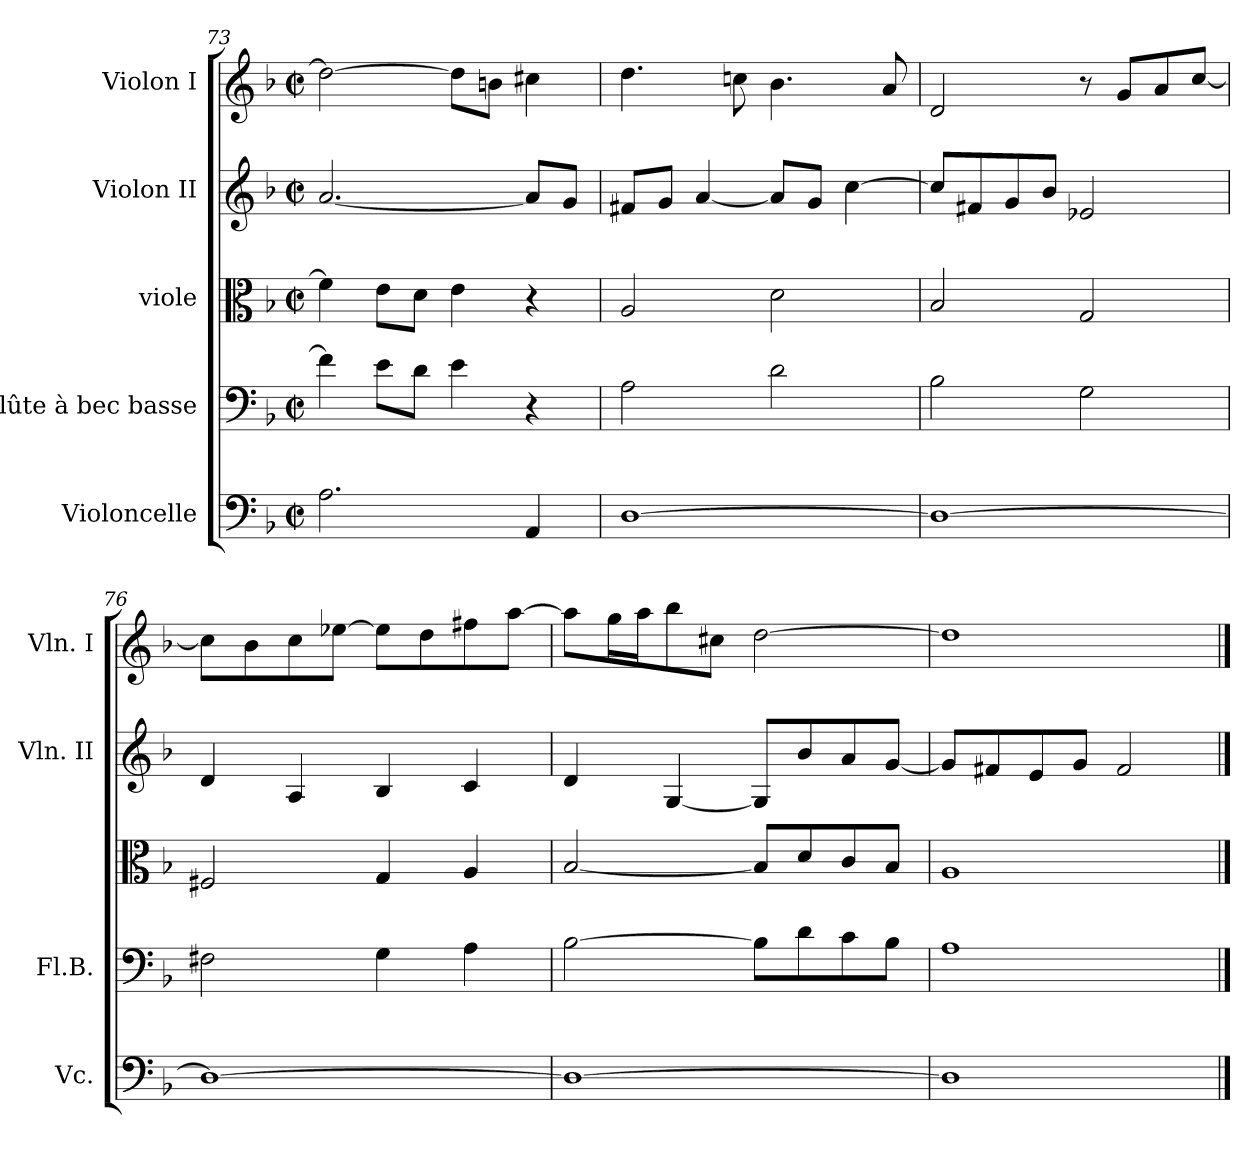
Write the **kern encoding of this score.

**kern	**kern	**kern	**kern	**kern
*part5	*part4	*part3	*part2	*part1
*staff5	*staff4	*staff3	*staff2	*staff1
*I"Violoncelle	*I"Flûte à bec basse	*I"viole	*I"Violon II	*I"Violon I
*I'Vc.	*I'Fl.B.	*	*I'Vln. II	*I'Vln. I
*clefF4	*clefF4	*clefC3	*clefG2	*clefG2
*	*ITrd-7c-12	*	*	*
*k[b-]	*k[b-]	*k[b-]	*k[b-]	*k[b-]
*d:	*d:	*d:	*d:	*d:
*M2/2	*M2/2	*M2/2	*M2/2	*M2/2
*met(c|)	*met(c|)	*met(c|)	*met(c|)	*met(c|)
=73	=73	=73	=73	=73
2.A\	4ff\]	4f\]	[2.a/	2dd\_
.	8ee\L	8e\L	.	.
.	8dd\J	8d\J	.	.
.	4ee\	4e\	.	8dd\L]
.	.	.	.	8bn\J
4AA/	4r	4r	8a/L]	4cc#X\
.	.	.	8g/J	.
=74	=74	=74	=74	=74
[1D	2a\	2A/	8f#X/L	4.dd\
.	.	.	8g/J	.
.	.	.	[4a/	.
.	.	.	.	8ccn\
.	2dd\	2d\	8a/L]	4.b-\
.	.	.	8g/J	.
.	.	.	[4cc\	.
.	.	.	.	8a/
=75	=75	=75	=75	=75
1D_	2b-\	2B-/	8cc/L]	2d/
.	.	.	8f#X/	.
.	.	.	8g/	.
.	.	.	8b-/J	.
.	2g\	2G/	2e-X/	8r
.	.	.	.	8g/L
.	.	.	.	8a/
.	.	.	.	[8cc/J
!!LO:PB:g=z
=76	=76	=76	=76	=76
1D_	2f#X\	2F#X/	4d/	8cc\L]
.	.	.	.	8b-\
.	.	.	4A/	8cc\
.	.	.	.	[8ee-X\J
.	4g\	4G/	4B-/	8ee-\L]
.	.	.	.	8dd\
.	4a\	4A/	4c/	8ff#X\
.	.	.	.	[8aa\J
=77	=77	=77	=77	=77
1D_	[2b-\	[2B-/	4d/	8aa\L]
.	.	.	.	16gg\L
.	.	.	.	16aa\J
.	.	.	[4G/	8bb-\
.	.	.	.	8cc#X\J
.	8b-\L]	8B-/L]	8G/L]	[2dd\
.	8dd\	8d/	8b-/	.
.	8cc\	8c/	8a/	.
.	8b-\J	8B-/J	[8g/J	.
=78	=78	=78	=78	=78
1D]	1a	1A	8g/L]	1dd]
.	.	.	8f#X/	.
.	.	.	8e/	.
.	.	.	8g/J	.
.	.	.	2f#/	.
==	==	==	==	==
*-	*-	*-	*-	*-
